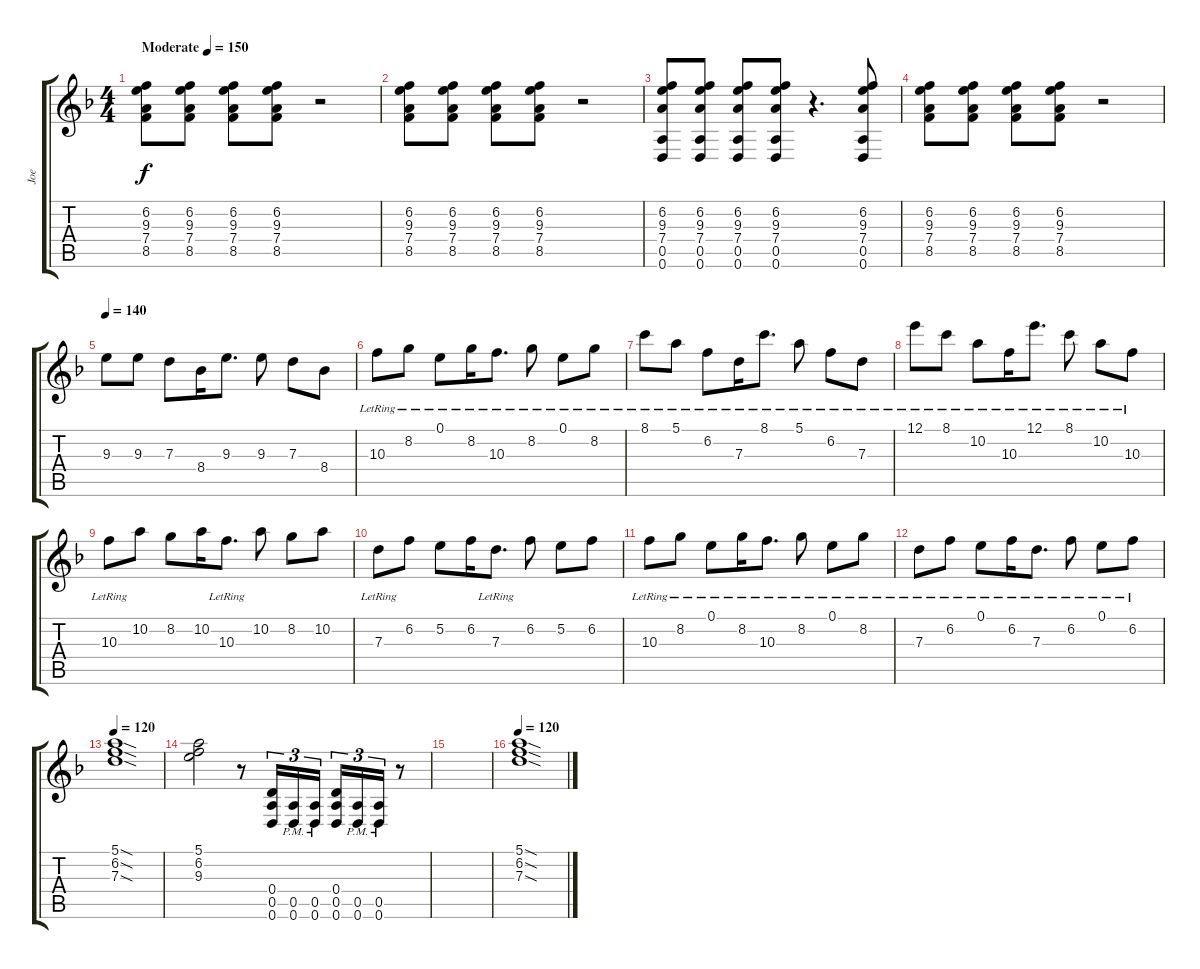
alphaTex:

\track ("Joe" "Joe") {instrument distortionguitar}
\staff {score tabs}
\tuning (E4 B3 G3 D3 A2 D2) {hide}
\ts (4 4)
\tempo (150 "Moderate")
\clef g2
\ks dminor
(6.2 9.3 7.4 8.5).8{dy f instrument distortionguitar} (6.2 9.3 7.4 8.5).8 (6.2 9.3 7.4 8.5).8 (6.2 9.3 7.4 8.5).8 r.2 |
(6.2 9.3 7.4 8.5).8 (6.2 9.3 7.4 8.5).8 (6.2 9.3 7.4 8.5).8 (6.2 9.3 7.4 8.5).8 r.2 |
(6.2 9.3 7.4 0.5 0.6).8 (6.2 9.3 7.4 0.5 0.6).8 (6.2 9.3 7.4 0.5 0.6).8 (6.2 9.3 7.4 0.5 0.6).8 r.4{d} (6.2 9.3 7.4 0.5 0.6).8 |
(6.2 9.3 7.4 8.5).8 (6.2 9.3 7.4 8.5).8 (6.2 9.3 7.4 8.5).8 (6.2 9.3 7.4 8.5).8 r.2 |
\tempo 140
9.3.8 9.3.8 7.3.8 8.4.16 9.3.8{d} 9.3.8 7.3.8 8.4.8 |
10.3{lr}.8 8.2{lr}.8 0.1{lr}.8 8.2{lr}.16 10.3{lr}.8{d} 8.2{lr}.8 0.1{lr}.8 8.2{lr}.8 |
8.1{lr}.8 5.1{lr}.8 6.2{lr}.8 7.3{lr}.16 8.1{lr}.8{d} 5.1{lr}.8 6.2{lr}.8 7.3{lr}.8 |
12.1{lr}.8 8.1{lr}.8 10.2{lr}.8 10.3{lr}.16 12.1{lr}.8{d} 8.1{lr}.8 10.2{lr}.8 10.3{lr}.8 |
10.3{lr}.8 10.2.8 8.2.8 10.2.16 10.3{lr}.8{d} 10.2.8 8.2.8 10.2.8 |
7.3{lr}.8 6.2.8 5.2.8 6.2.16 7.3{lr}.8{d} 6.2.8 5.2.8 6.2.8 |
10.3{lr}.8 8.2{lr}.8 0.1{lr}.8 8.2{lr}.16 10.3{lr}.8{d} 8.2{lr}.8 0.1{lr}.8 8.2{lr}.8 |
7.3{lr}.8 6.2{lr}.8 0.1{lr}.8 6.2{lr}.16 7.3{lr}.8{d} 6.2{lr}.8 0.1{lr}.8 6.2{lr}.8 |
\tempo 120
(5.1{sod} 6.2{sod} 7.3{sod}).1 |
(5.1 6.2 9.3).2 r.8 (0.4 0.5 0.6).16{tu (3 2)} (0.5{pm} 0.6{pm}).16{tu (3 2)} (0.5{pm} 0.6{pm}).16{tu (3 2)} (0.4 0.5 0.6).16{tu (3 2)} (0.5{pm} 0.6{pm}).16{tu (3 2)} (0.5{pm} 0.6{pm}).16{tu (3 2)} r.8 |
|
\tempo 120
(5.1{sod} 6.2{sod} 7.3{sod}).1
